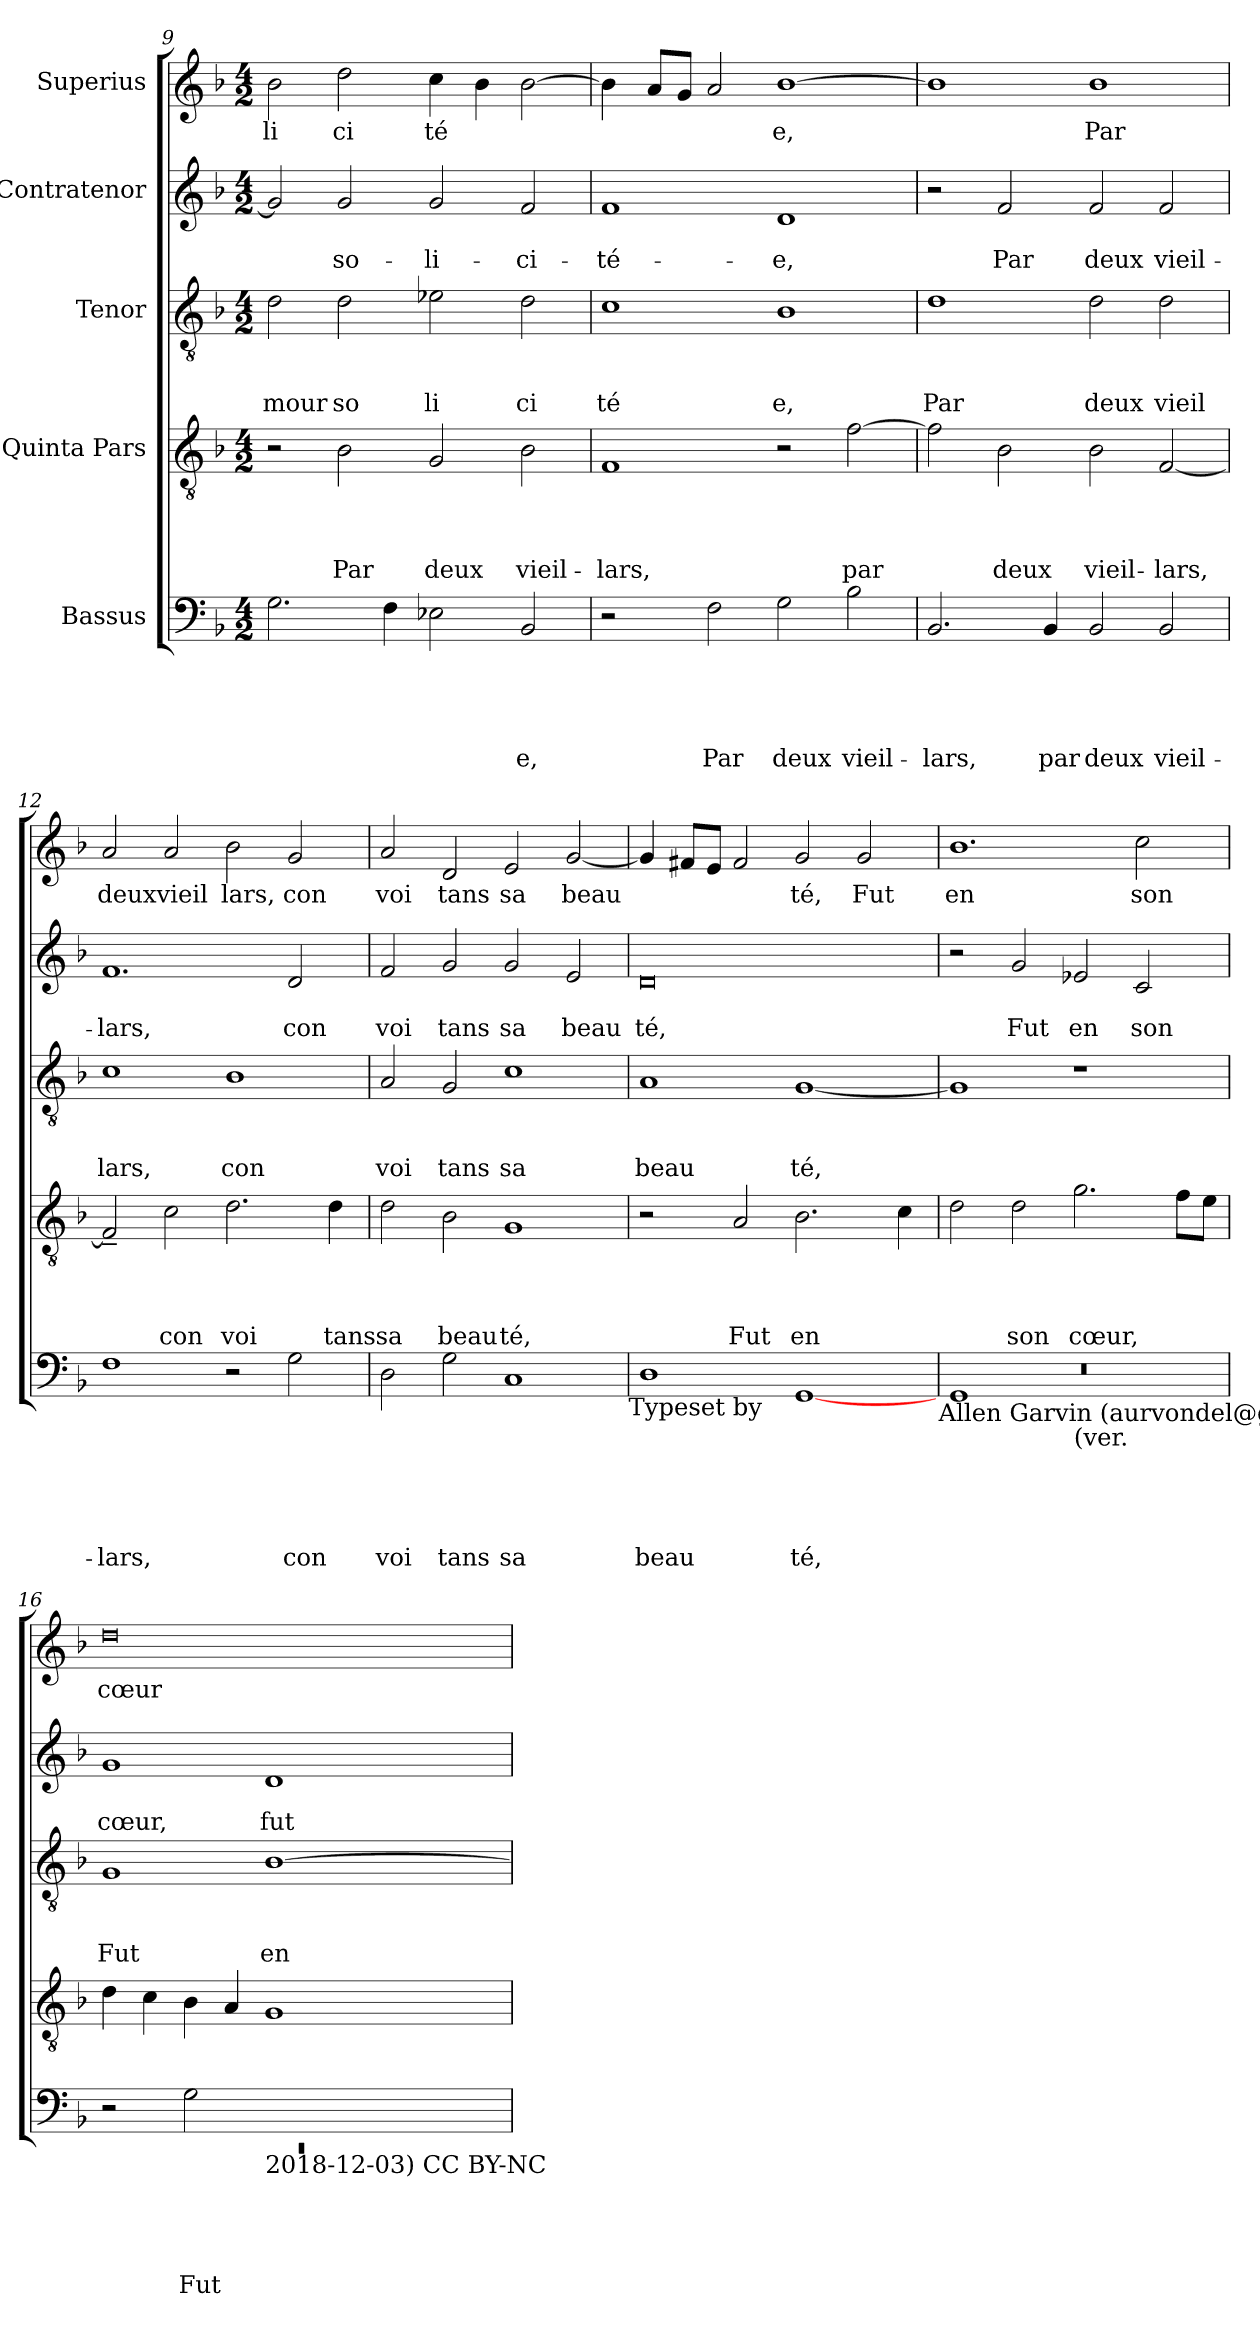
**kern	**text	**text	**text	**text	**text	**kern	**text	**text	**text	**text	**kern	**text	**text	**text	**kern	**text	**text	**kern	**text
*part5	*part5	*part5	*part5	*part5	*part5	*part4	*part4	*part4	*part4	*part4	*part3	*part3	*part3	*part3	*part2	*part2	*part2	*part1	*part1
*staff5	*staff5	*staff5	*staff5	*staff5	*staff5	*staff4	*staff4	*staff4	*staff4	*staff4	*staff3	*staff3	*staff3	*staff3	*staff2	*staff2	*staff2	*staff1	*staff1
*I"Bassus	*	*	*	*	*	*I"Quinta Pars	*	*	*	*	*I"Tenor	*	*	*	*I"Contratenor	*	*	*I"Superius	*
*clefF4	*	*	*	*	*	*clefGv2	*	*	*	*	*clefGv2	*	*	*	*clefG2	*	*	*clefG2	*
*k[b-]	*	*	*	*	*	*k[b-]	*	*	*	*	*k[b-]	*	*	*	*k[b-]	*	*	*k[b-]	*
*F:	*	*	*	*	*	*F:	*	*	*	*	*F:	*	*	*	*F:	*	*	*F:	*
*M4/2	*	*	*	*	*	*M4/2	*	*	*	*	*M4/2	*	*	*	*M4/2	*	*	*M4/2	*
=9	=9	=9	=9	=9	=9	=9	=9	=9	=9	=9	=9	=9	=9	=9	=9	=9	=9	=9	=9
!	!	!	!	!	!	!	!	!	!	!	!	!	!	!LO:LY:b	!	!	!	!	!LO:LY:b
2.G\	.	.	.	.	.	2r	.	.	.	.	2d\	.	.	mour	2g/]	.	.	2b-\	li
!	!	!	!	!	!	!	!	!	!	!LO:LY:b	!	!	!	!LO:LY:b	!	!	!LO:LY:b	!	!LO:LY:b
.	.	.	.	.	.	2B-\	.	.	.	Par	2d\	.	.	so	2g/	.	so-	2dd\	ci
4F\	.	.	.	.	.	.	.	.	.	.	.	.	.	.	.	.	.	.	.
!	!	!	!	!	!	!	!	!	!	!LO:LY:b	!	!	!	!LO:LY:b	!	!	!LO:LY:b	!	!LO:LY:b
2E-X\	.	.	.	.	.	2G/	.	.	.	deux	2e-X\	.	.	li	2g/	.	-li-	4cc\	té
.	.	.	.	.	.	.	.	.	.	.	.	.	.	.	.	.	.	4b-\	.
!	!	!	!	!	!LO:LY:b	!	!	!	!	!LO:LY:b	!	!	!	!LO:LY:b	!	!	!LO:LY:b	!	!
2BB-/	.	.	.	.	-e,	2B-\	.	.	.	vieil-	2d\	.	.	ci	2f/	.	-ci-	[>2b-\	.
=10	=10	=10	=10	=10	=10	=10	=10	=10	=10	=10	=10	=10	=10	=10	=10	=10	=10	=10	=10
!	!	!	!	!	!	!	!	!	!	!LO:LY:b	!	!	!	!LO:LY:b	!	!	!LO:LY:b	!	!
2r	.	.	.	.	.	1F	.	.	.	-lars,	1c	.	.	té	1f	.	-té-	4b-\]	.
.	.	.	.	.	.	.	.	.	.	.	.	.	.	.	.	.	.	8a/L	.
.	.	.	.	.	.	.	.	.	.	.	.	.	.	.	.	.	.	8g/J	.
!	!	!	!	!	!LO:LY:b	!	!	!	!	!	!	!	!	!	!	!	!	!	!
2F\	.	.	.	.	Par	.	.	.	.	.	.	.	.	.	.	.	.	2a/	.
!	!	!	!	!	!LO:LY:b	!	!	!	!	!	!	!	!	!LO:LY:b	!	!	!LO:LY:b	!	!LO:LY:b
2G\	.	.	.	.	deux	2r	.	.	.	.	1B-	.	.	e,	1d	.	-e,	[>1b-	e,
!	!	!	!	!	!LO:LY:b	!	!	!	!	!LO:LY:b	!	!	!	!	!	!	!	!	!
2B-\	.	.	.	.	vieil-	[>2f\	.	.	.	par	.	.	.	.	.	.	.	.	.
=11	=11	=11	=11	=11	=11	=11	=11	=11	=11	=11	=11	=11	=11	=11	=11	=11	=11	=11	=11
!	!	!	!	!	!LO:LY:b	!	!	!	!	!	!	!	!	!LO:LY:b	!	!	!	!	!
2.BB-/	.	.	.	.	-lars,	2f\]	.	.	.	.	1d	.	.	Par	2r	.	.	1b-]	.
!	!	!	!	!	!	!	!	!	!	!LO:LY:b	!	!	!	!	!	!	!LO:LY:b	!	!
.	.	.	.	.	.	2B-\	.	.	.	deux	.	.	.	.	2f/	.	Par	.	.
!	!	!	!	!	!LO:LY:b	!	!	!	!	!	!	!	!	!	!	!	!	!	!
4BB-/	.	.	.	.	par	.	.	.	.	.	.	.	.	.	.	.	.	.	.
!	!	!	!	!	!LO:LY:b	!	!	!	!	!LO:LY:b	!	!	!	!LO:LY:b	!	!	!LO:LY:b	!	!LO:LY:b
2BB-/	.	.	.	.	deux	2B-\	.	.	.	vieil-	2d\	.	.	deux	2f/	.	deux	1b-	Par
!	!	!	!	!	!LO:LY:b	!	!	!	!	!LO:LY:b	!	!	!	!LO:LY:b	!	!	!LO:LY:b	!	!
2BB-/	.	.	.	.	vieil-	[<2F/	.	.	.	-lars,	2d\	.	.	vieil	2f/	.	vieil-	.	.
!!LO:PB:g=z
=12	=12	=12	=12	=12	=12	=12	=12	=12	=12	=12	=12	=12	=12	=12	=12	=12	=12	=12	=12
!	!	!	!	!	!LO:LY:b	!	!	!	!	!	!	!	!	!LO:LY:b	!	!	!LO:LY:b	!	!LO:LY:b
1F	.	.	.	.	-lars,	2F~</]	.	.	.	.	1c	.	.	lars,	1.f	.	-lars,	2a/	deuxvieil
!	!	!	!	!	!	!	!	!	!	!LO:LY:b	!	!	!	!	!	!	!	!	!
.	.	.	.	.	.	2c\	.	.	.	con	.	.	.	.	.	.	.	2a/	.
!	!	!	!	!	!	!	!	!	!	!LO:LY:b	!	!	!	!LO:LY:b	!	!	!	!	!LO:LY:b
2r	.	.	.	.	.	2.d\	.	.	.	voi	1B-	.	.	con	.	.	.	2b-\	lars,
!	!	!	!	!	!LO:LY:b	!	!	!	!	!	!	!	!	!	!	!	!LO:LY:b	!	!LO:LY:b
2G\	.	.	.	.	con	.	.	.	.	.	.	.	.	.	2d/	.	con	2g/	con
!	!	!	!	!	!	!	!	!	!	!LO:LY:b	!	!	!	!	!	!	!	!	!
.	.	.	.	.	.	4d\	.	.	.	tans	.	.	.	.	.	.	.	.	.
=13	=13	=13	=13	=13	=13	=13	=13	=13	=13	=13	=13	=13	=13	=13	=13	=13	=13	=13	=13
!	!	!	!	!	!LO:LY:b	!	!	!	!	!LO:LY:b	!	!	!	!LO:LY:b	!	!	!LO:LY:b	!	!LO:LY:b
2D\	.	.	.	.	voi	2d\	.	.	.	sa	2A/	.	.	voi	2f/	.	voi	2a/	voi
!	!	!	!	!	!LO:LY:b	!	!	!	!	!LO:LY:b	!	!	!	!LO:LY:b	!	!	!LO:LY:b	!	!LO:LY:b
2G\	.	.	.	.	tans	2B-\	.	.	.	beau	2G/	.	.	tans	2g/	.	tans	2d/	tans
!	!	!	!	!	!LO:LY:b	!	!	!	!	!LO:LY:b	!	!	!	!LO:LY:b	!	!	!LO:LY:b	!	!LO:LY:b
1C	.	.	.	.	sa	1G	.	.	.	té,	1c	.	.	sa	2g/	.	sa	2e/	sa
!	!	!	!	!	!	!	!	!	!	!	!	!	!	!	!	!	!LO:LY:b	!	!LO:LY:b
.	.	.	.	.	.	.	.	.	.	.	.	.	.	.	2e/	.	beau	[<2g/	beau
!LO:TX:b:t=Typeset by	!	!	!	!	!	!	!	!	!	!	!	!	!	!	!	!	!	!	!
=14	=14	=14	=14	=14	=14	=14	=14	=14	=14	=14	=14	=14	=14	=14	=14	=14	=14	=14	=14
!	!	!	!	!	!LO:LY:b	!	!	!	!	!	!	!	!	!LO:LY:b	!	!	!LO:LY:b	!	!
1D	.	.	.	.	beau	2r	.	.	.	.	1A	.	.	beau	0d	.	té,	4g/]	.
.	.	.	.	.	.	.	.	.	.	.	.	.	.	.	.	.	.	8f#/L	.
.	.	.	.	.	.	.	.	.	.	.	.	.	.	.	.	.	.	8e/J	.
!	!	!	!	!	!	!	!	!	!	!LO:LY:b	!	!	!	!	!	!	!	!	!
.	.	.	.	.	.	2A/	.	.	.	Fut	.	.	.	.	.	.	.	2f#/	.
!	!	!	!	!	!LO:LY:b	!	!	!	!	!LO:LY:b	!	!	!	!LO:LY:b	!	!	!	!	!LO:LY:b
[<1GG	.	.	.	.	té,	2.B-\	.	.	.	en	[<1G	.	.	té,	.	.	.	2g/	té,
!	!	!	!	!	!	!	!	!	!	!	!	!	!	!	!	!	!	!	!LO:LY:b
.	.	.	.	.	.	.	.	.	.	.	.	.	.	.	.	.	.	2g/	Fut
.	.	.	.	.	.	4c\	.	.	.	.	.	.	.	.	.	.	.	.	.
!LO:TX:b:t=Allen Garvin (aurvondel@gmail.com)	!	!	!	!	!	!	!	!	!	!	!	!	!	!	!	!	!	!	!
=15	=15	=15	=15	=15	=15	=15	=15	=15	=15	=15	=15	=15	=15	=15	=15	=15	=15	=15	=15
*^	*	*	*	*	*	*	*	*	*	*	*	*	*	*	*	*	*	*	*
*	*^	*	*	*	*	*	*	*	*	*	*	*	*	*	*	*	*	*	*	*
!	!	!LO:N:vis=1	!	!	!	!	!	!	!	!	!	!	!	!	!	!	!	!	!	!	!LO:LY:b
0ryy	1GG	0r	.	.	.	.	.	2d\	.	.	.	.	1G]	.	.	.	2r	.	.	1.b-	en
!	!	!	!	!	!	!	!	!	!	!	!	!LO:LY:b	!	!	!	!	!	!	!LO:LY:b	!	!
.	.	.	.	.	.	.	.	2d\	.	.	.	son	.	.	.	.	2g/	.	Fut	.	.
!	!LO:TX:b:t=(ver.	!	!	!	!	!	!	!	!	!	!	!	!	!	!	!	!	!	!	!	!
!	!	!	!	!	!	!	!	!	!	!	!	!LO:LY:b	!	!	!	!	!	!	!LO:LY:b	!	!
.	1ryy	.	.	.	.	.	.	2.g\	.	.	.	cœur,	1r	.	.	.	2e-X/	.	en	.	.
!	!	!	!	!	!	!	!	!	!	!	!	!	!	!	!	!	!	!	!LO:LY:b	!	!LO:LY:b
.	.	.	.	.	.	.	.	.	.	.	.	.	.	.	.	.	2c/	.	son	2cc\	son
.	.	.	.	.	.	.	.	8f\L	.	.	.	.	.	.	.	.	.	.	.	.	.
.	.	.	.	.	.	.	.	8e\J	.	.	.	.	.	.	.	.	.	.	.	.	.
=16	=16	=16	=16	=16	=16	=16	=16	=16	=16	=16	=16	=16	=16	=16	=16	=16	=16	=16	=16	=16	=16
!	!LO:N:vis=1	!	!	!	!	!	!	!	!	!	!	!	!	!	!	!LO:LY:b	!	!	!LO:LY:b	!	!LO:LY:b
0ryy	0rEE	2r	.	.	.	.	.	4d\	.	.	.	.	1G	.	.	Fut	1g	.	cœur,	0dd	cœur
.	.	.	.	.	.	.	.	4c\	.	.	.	.	.	.	.	.	.	.	.	.	.
!	!	!	!	!	!	!	!LO:LY:b	!	!	!	!	!	!	!	!	!	!	!	!	!	!
.	.	2G\	.	.	.	.	Fut	4B-\	.	.	.	.	.	.	.	.	.	.	.	.	.
.	.	.	.	.	.	.	.	4A/	.	.	.	.	.	.	.	.	.	.	.	.	.
!	!	!LO:TX:b:t=2018-12-03) CC BY-NC	!	!	!	!	!	!	!	!	!	!	!	!	!	!	!	!	!	!	!
!	!	!	!	!	!	!	!	!	!	!	!	!	!	!	!	!LO:LY:b	!	!	!LO:LY:b	!	!
.	.	1ryy	.	.	.	.	.	1G	.	.	.	.	[>1B-	.	.	en	1d	.	fut	.	.
*v	*v	*v	*	*	*	*	*	*	*	*	*	*	*	*	*	*	*	*	*	*	*
=	=	=	=	=	=	=	=	=	=	=	=	=	=	=	=	=	=	=	=
*-	*-	*-	*-	*-	*-	*-	*-	*-	*-	*-	*-	*-	*-	*-	*-	*-	*-	*-	*-
